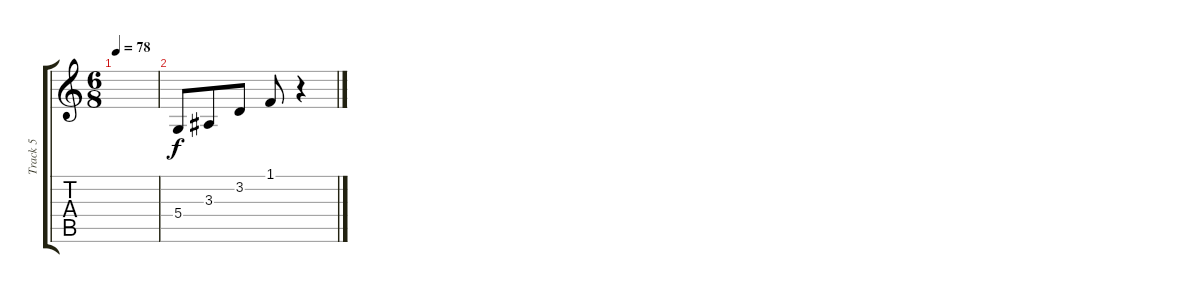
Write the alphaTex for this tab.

\track ("Track 5" "Track 5") {instrument orchestralharp}
\staff {score tabs}
\tuning (E4 B3 G3 D3 A2 E2) {hide}
\ts (6 8)
\tempo 78
\clef g2
\ks c
|
5.4.8 3.3.8 3.2.8 1.1.8 r.4
